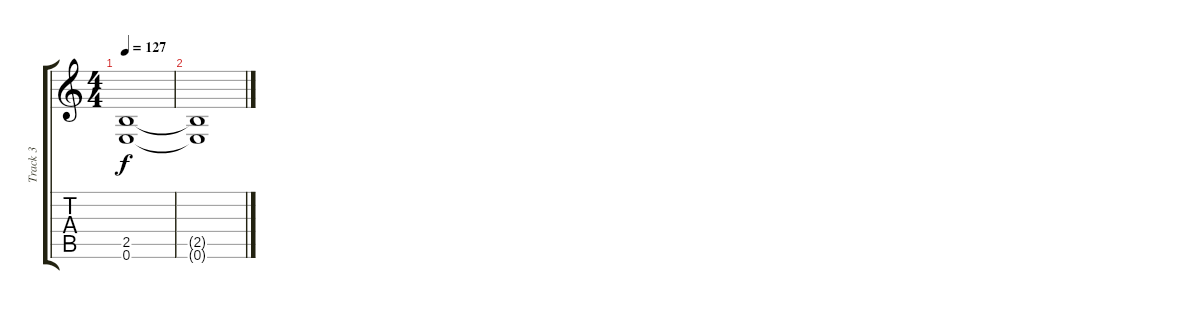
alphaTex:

\track ("Track 3" "Track 3") {instrument electricguitarclean}
\staff {score tabs}
\tuning (E4 B3 G3 D3 A2 E2) {hide}
\ts (4 4)
\tempo 127
\clef g2
\ks c
(2.5 0.6).1{dy f} |
(2.5{t} 0.6{t}).1
